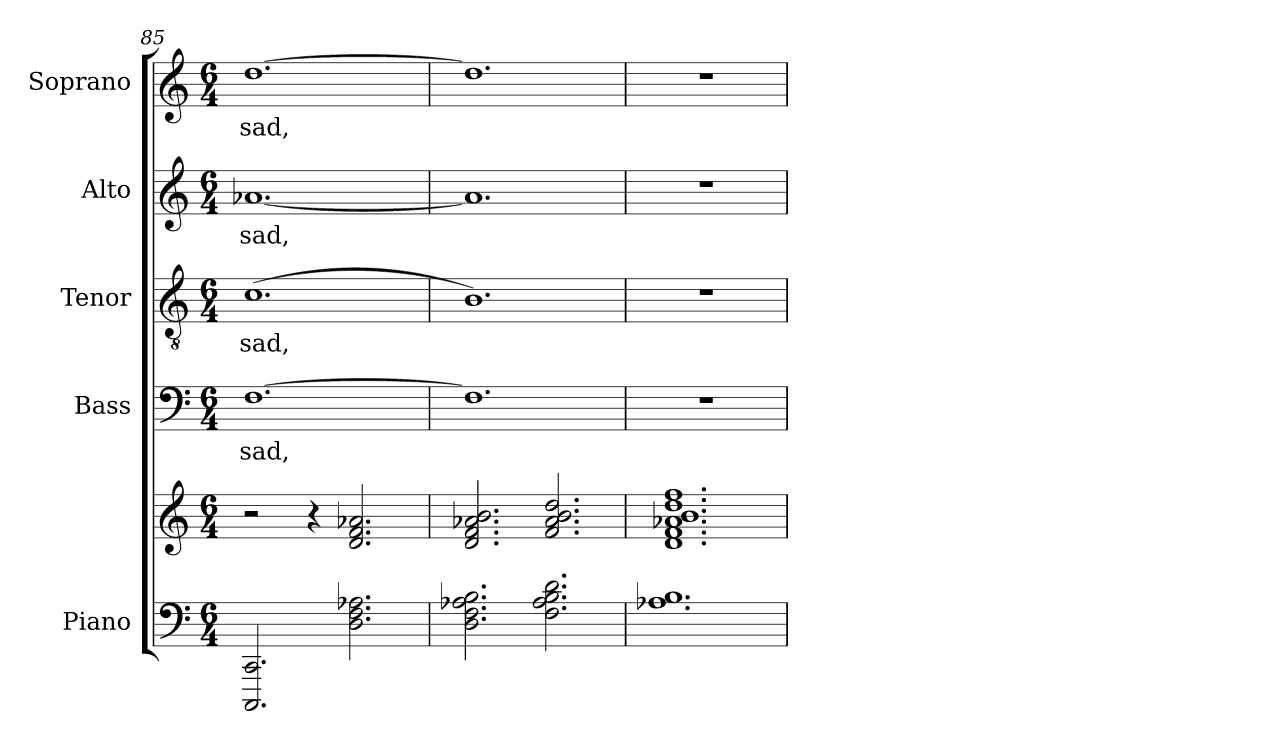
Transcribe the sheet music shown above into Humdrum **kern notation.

**kern	**kern	**kern	**text	**kern	**text	**kern	**text	**kern	**text
*part5	*part5	*part4	*part4	*part3	*part3	*part2	*part2	*part1	*part1
*staff6	*staff5	*staff4	*staff4	*staff3	*staff3	*staff2	*staff2	*staff1	*staff1
*I"Piano	*	*I"Bass	*	*I"Tenor	*	*I"Alto	*	*I"Soprano	*
*I'Pno	*	*	*	*	*	*	*	*	*
*clefF4	*clefG2	*clefF4	*	*clefGv2	*	*clefG2	*	*clefG2	*
*k[]	*k[]	*k[]	*	*k[]	*	*k[]	*	*k[]	*
*M6/4	*M6/4	*M6/4	*	*M6/4	*	*M6/4	*	*M6/4	*
=85	=85	=85	=85	=85	=85	=85	=85	=85	=85
!	!	!	!LO:LY:b	!	!LO:LY:b	!	!LO:LY:b	!	!LO:LY:b
2.CCC/ 2.CC/	2r	[1.F	sad,	(>1.c	sad,	[1.a-X	sad,	[1.dd	sad,
.	4r	.	.	.	.	.	.	.	.
2.D\ 2.F\ 2.A-X\	2.d/ 2.f/ 2.a-X/	.	.	.	.	.	.	.	.
=86	=86	=86	=86	=86	=86	=86	=86	=86	=86
2.D\ 2.F\ 2.A-X\ 2.B\	2.d/ 2.f/ 2.a-X/ 2.b/	1.F]	.	1.B)	.	1.a-]	.	1.dd]	.
2.F\ 2.A-\ 2.B\ 2.d\	2.f/ 2.a-/ 2.b/ 2.dd/	.	.	.	.	.	.	.	.
=87	=87	=87	=87	=87	=87	=87	=87	=87	=87
1.A-X 1.B	1.d 1.f 1.a-X 1.b 1.dd 1.ff	1.r	.	1.r	.	1.r	.	1.r	.
=	=	=	=	=	=	=	=	=	=
*-	*-	*-	*-	*-	*-	*-	*-	*-	*-
